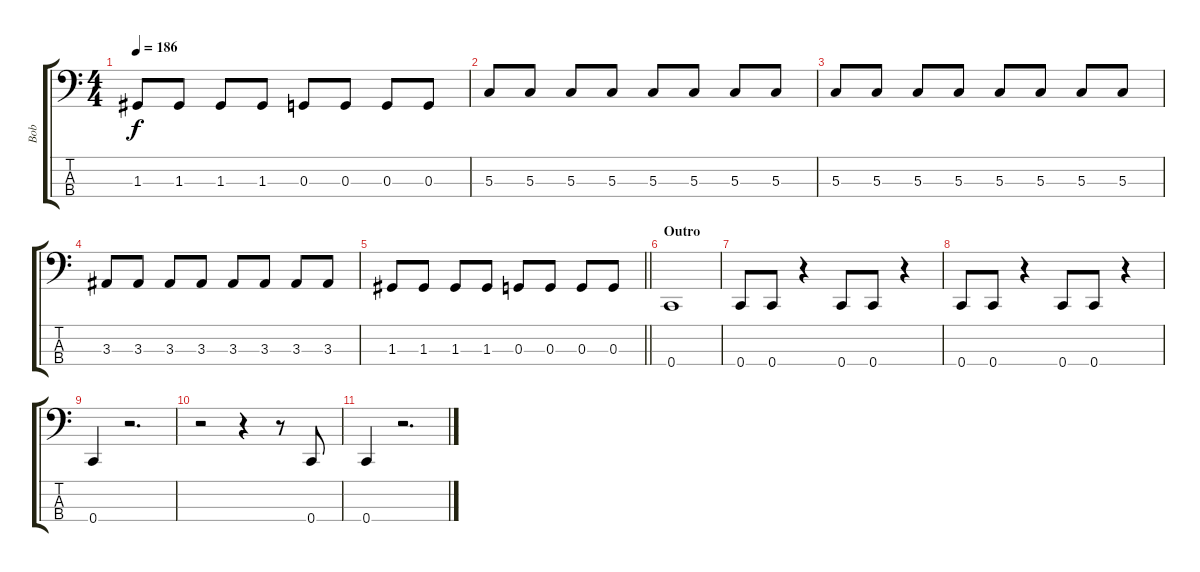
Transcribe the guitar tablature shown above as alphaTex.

\track ("Bob" "Bob") {instrument electricbassfinger}
\staff {score tabs}
\tuning (F2 C2 G1 C1) {hide}
\ts (4 4)
\tempo 186
\clef f4
\ks c
1.3.8{dy f} 1.3.8 1.3.8 1.3.8 0.3.8 0.3.8 0.3.8 0.3.8 |
5.3.8 5.3.8 5.3.8 5.3.8 5.3.8 5.3.8 5.3.8 5.3.8 |
5.3.8 5.3.8 5.3.8 5.3.8 5.3.8 5.3.8 5.3.8 5.3.8 |
3.3.8 3.3.8 3.3.8 3.3.8 3.3.8 3.3.8 3.3.8 3.3.8 |
\barLineRight lightlight
1.3.8 1.3.8 1.3.8 1.3.8 0.3.8 0.3.8 0.3.8 0.3.8 |
\section ("" "Outro")
0.4.1 |
0.4.8 0.4.8 r.4 0.4.8 0.4.8 r.4 |
0.4.8 0.4.8 r.4 0.4.8 0.4.8 r.4 |
0.4.4 r.2{d} |
r.2 r.4 r.8 0.4.8 |
0.4.4 r.2{d}
